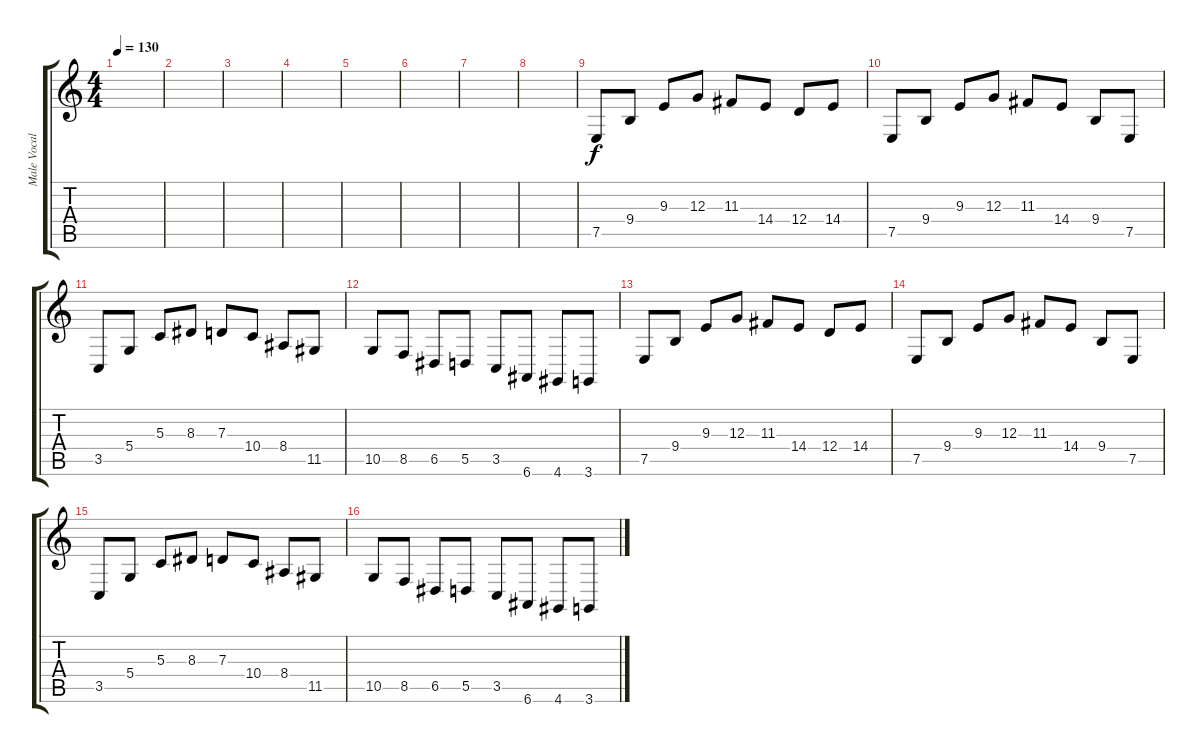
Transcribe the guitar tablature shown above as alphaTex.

\track ("Male Vocals" "Male Vocal") {instrument lead8bassandlead}
\staff {score tabs}
\tuning (E4 B3 G3 D3 A2 E2) {hide}
\ts (4 4)
\tempo 130
\clef g2
\ks c
|
|
|
|
|
|
|
|
7.5.8 9.4.8 9.3.8 12.3.8 11.3.8 14.4.8 12.4.8 14.4.8 |
7.5.8 9.4.8 9.3.8 12.3.8 11.3.8 14.4.8 9.4.8 7.5.8 |
3.5.8 5.4.8 5.3.8 8.3.8 7.3.8 10.4.8 8.4.8 11.5.8 |
10.5.8 8.5.8 6.5.8 5.5.8 3.5.8 6.6.8 4.6.8 3.6.8 |
7.5.8 9.4.8 9.3.8 12.3.8 11.3.8 14.4.8 12.4.8 14.4.8 |
7.5.8 9.4.8 9.3.8 12.3.8 11.3.8 14.4.8 9.4.8 7.5.8 |
3.5.8 5.4.8 5.3.8 8.3.8 7.3.8 10.4.8 8.4.8 11.5.8 |
10.5.8 8.5.8 6.5.8 5.5.8 3.5.8 6.6.8 4.6.8 3.6.8
